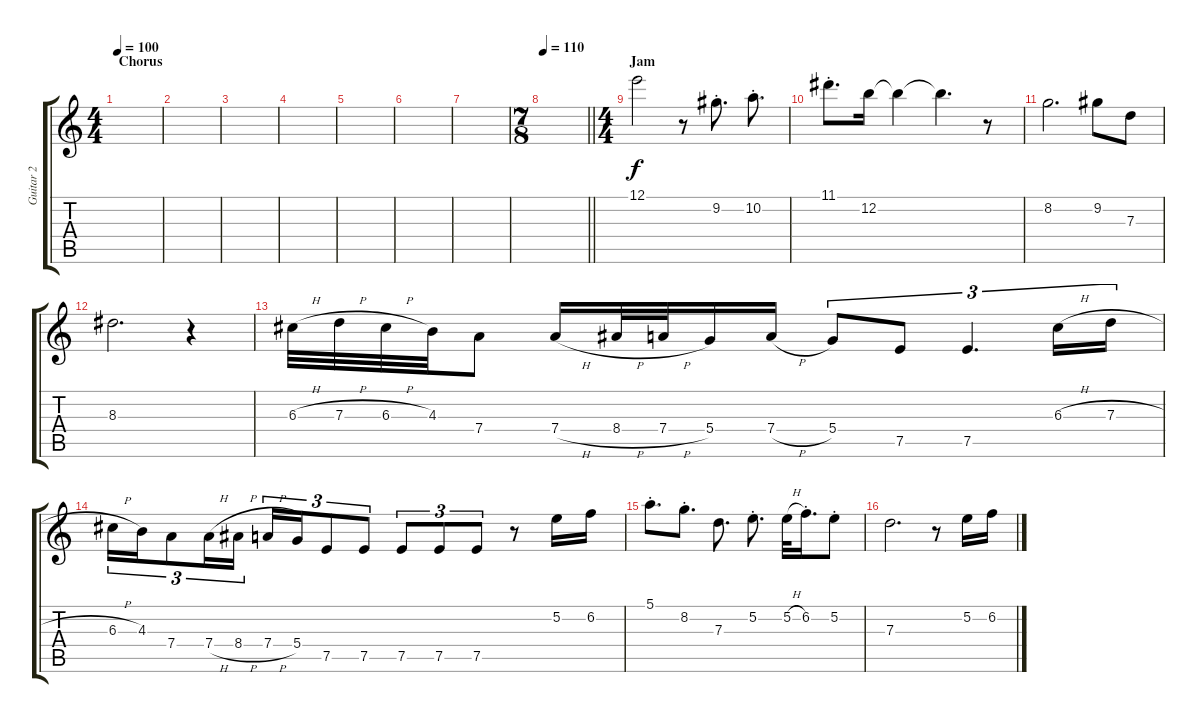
\track ("Guitar 2" "Guitar 2") {instrument distortionguitar}
\staff {score tabs}
\tuning (E4 B3 G3 D3 A2 E2) {hide}
\ts (4 4)
\section ("" "Chorus")
\tempo 100
\clef g2
\ks c
|
|
|
|
|
|
|
\ts (7 8)
\tempo 110
\barLineRight lightlight
|
\ts (4 4)
\section ("" "Jam")
12.1.2{volume 10} r.8 9.2{st}.8{d} 10.2{st}.8{d} |
11.1{st}.8{d} 12.2.16 12.2{t}.4 12.2{t}.4{d} r.8 |
8.2.2{d} 9.2.8 7.3.8 |
8.3.2{d} r.4 |
6.3{h}.32 7.3{h}.32 6.3{h}.32 4.3.32 7.4.8 7.4{h}.16 8.4{h}.32 7.4{h}.32 5.4.16 7.4{h}.16 5.4.8{tu (3 2)} 7.5.8{tu (3 2)} 7.5.4{d tu (3 2)} 6.3{h}.16{tu (3 2)} 7.3{h}.16{tu (3 2)} |
6.3{h}.16{tu (3 2)} 4.3.16{tu (3 2)} 7.4.8{tu (3 2)} 7.4{h}.16{tu (3 2)} 8.4{h}.16{tu (3 2)} 7.4{h}.16{tu (3 2)} 5.4.16{tu (3 2)} 7.5.8{tu (3 2)} 7.5.8{tu (3 2)} 7.5.8{tu (3 2)} 7.5.8{tu (3 2)} 7.5.8{tu (3 2)} r.8 5.2.16 6.2.16 |
5.1{st}.8{d} 8.2{st}.8{d} 7.3.8{d} 5.2{st}.8{d} 5.2{h}.32 6.2{st}.16{d} 5.2{st}.8 |
7.3.2{d} r.8 5.2.16 6.2.16
